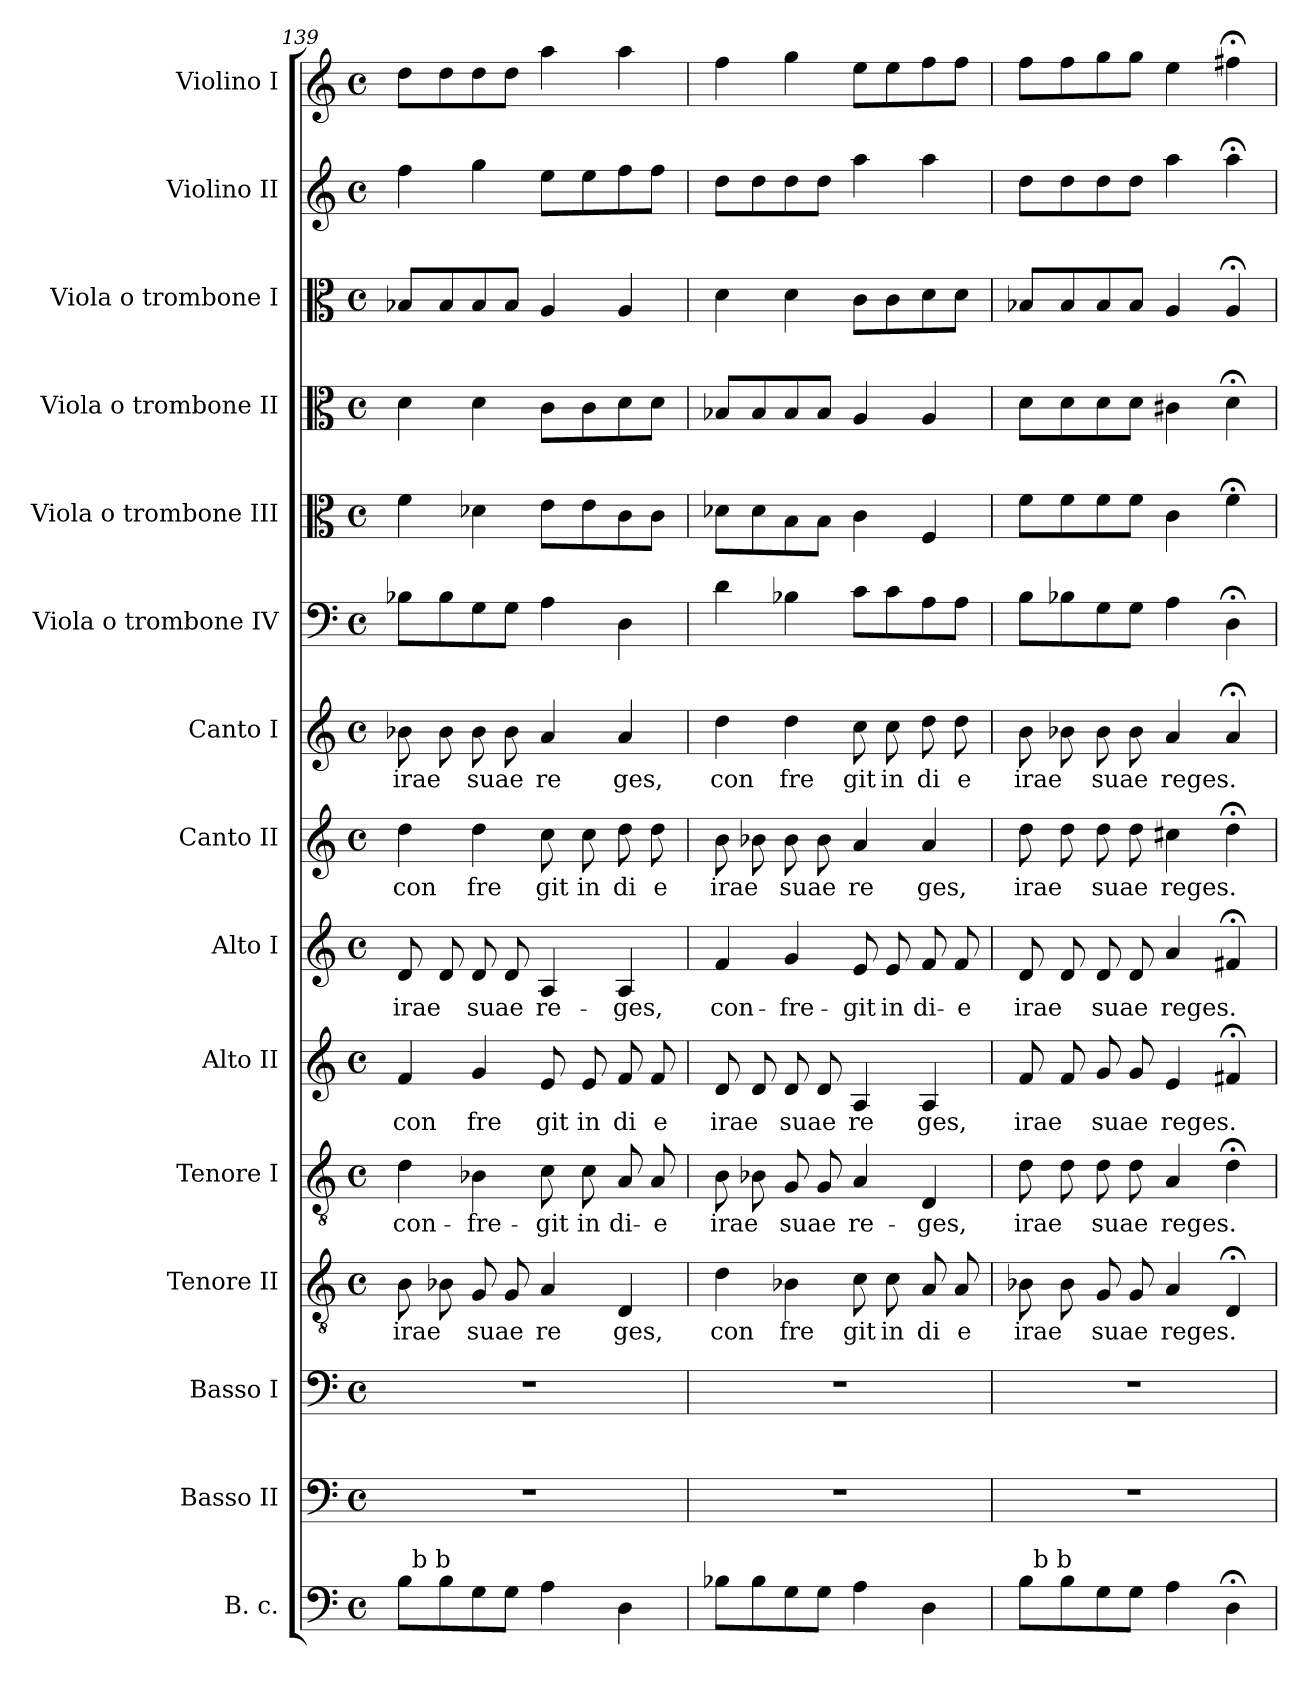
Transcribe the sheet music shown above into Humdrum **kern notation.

**kern	**kern	**kern	**kern	**text	**kern	**text	**kern	**text	**kern	**text	**kern	**text	**kern	**text	**kern	**kern	**kern	**kern	**kern	**kern
*part15	*part14	*part13	*part12	*part12	*part11	*part11	*part10	*part10	*part9	*part9	*part8	*part8	*part7	*part7	*part6	*part5	*part4	*part3	*part2	*part1
*staff15	*staff14	*staff13	*staff12	*staff12	*staff11	*staff11	*staff10	*staff10	*staff9	*staff9	*staff8	*staff8	*staff7	*staff7	*staff6	*staff5	*staff4	*staff3	*staff2	*staff1
*I"B. c.	*I"Basso II	*I"Basso I	*I"Tenore II	*	*I"Tenore I	*	*I"Alto II	*	*I"Alto I	*	*I"Canto II	*	*I"Canto I	*	*I"Viola o trombone IV	*I"Viola o trombone III	*I"Viola o trombone II	*I"Viola o trombone I	*I"Violino II	*I"Violino I
*	*	*	*	*	*	*	*	*	*	*	*	*	*	*	*I'Vla	*I'Vla	*I'Vla	*I'Vla	*I'Vln	*I'Vln
!!LO:PB:g=z
*clefF4	*clefF4	*clefF4	*clefGv2	*	*clefGv2	*	*clefG2	*	*clefG2	*	*clefG2	*	*clefG2	*	*clefF4	*clefC3	*clefC3	*clefC3	*clefG2	*clefG2
*k[]	*k[]	*k[]	*k[]	*	*k[]	*	*k[]	*	*k[]	*	*k[]	*	*k[]	*	*k[]	*k[]	*k[]	*k[]	*k[]	*k[]
*M4/4	*M4/4	*M4/4	*M4/4	*	*M4/4	*	*M4/4	*	*M4/4	*	*M4/4	*	*M4/4	*	*M4/4	*M4/4	*M4/4	*M4/4	*M4/4	*M4/4
*met(c)	*met(c)	*met(c)	*met(c)	*	*met(c)	*	*met(c)	*	*met(c)	*	*met(c)	*	*met(c)	*	*met(c)	*met(c)	*met(c)	*met(c)	*met(c)	*met(c)
=139	=139	=139	=139	=139	=139	=139	=139	=139	=139	=139	=139	=139	=139	=139	=139	=139	=139	=139	=139	=139
!	!	!	!	!LO:LY:b	!	!LO:LY:b	!	!LO:LY:b	!	!LO:LY:b	!	!LO:LY:b	!	!LO:LY:b	!	!	!	!	!	!
*^	*	*	*	*	*	*	*	*	*	*	*	*	*	*	*	*	*	*	*	*
8B\L	32ryy	1r	1r	8B\	irae	4d\	con-	4f/	con	8d/	irae	4dd\	con	8b-X\	irae	8B-X\L	4f\	4d\	8B-X/L	4ff\	8dd\L
!	!LO:TX:a:t=b b	!	!	!	!	!	!	!	!	!	!	!	!	!	!	!	!	!	!	!	!
.	2ryy	.	.	.	.	.	.	.	.	.	.	.	.	.	.	.	.	.	.	.	.
8B\	.	.	.	8B-X\	.	.	.	.	.	8d/	.	.	.	8b-\	.	8B-\	.	.	8B-/	.	8dd\
!	!	!	!	!	!LO:LY:b	!	!LO:LY:b	!	!LO:LY:b	!	!LO:LY:b	!	!LO:LY:b	!	!LO:LY:b	!	!	!	!	!	!
8G\	.	.	.	8G/	suae	4B-X\	-fre-	4g/	fre	8d/	suae	4dd\	fre	8b-\	suae	8G\	4d-X\	4d\	8B-/	4gg\	8dd\
8G\J	.	.	.	8G/	.	.	.	.	.	8d/	.	.	.	8b-\	.	8G\J	.	.	8B-/J	.	8dd\J
!	!	!	!	!	!LO:LY:b	!	!LO:LY:b	!	!LO:LY:b	!	!LO:LY:b	!	!LO:LY:b	!	!LO:LY:b	!	!	!	!	!	!
4A\	.	.	.	4A/	re	8c\	-git	8e/	git	4A/	re-	8cc\	git	4a/	re	4A\	8e\L	8c\L	4A/	8ee\L	4aa\
.	4...ryy	.	.	.	.	.	.	.	.	.	.	.	.	.	.	.	.	.	.	.	.
!	!	!	!	!	!	!	!LO:LY:b	!	!LO:LY:b	!	!	!	!LO:LY:b	!	!	!	!	!	!	!	!
.	.	.	.	.	.	8c\	in	8e/	in	.	.	8cc\	in	.	.	.	8e\	8c\	.	8ee\	.
!	!	!	!	!	!LO:LY:b	!	!LO:LY:b	!	!LO:LY:b	!	!LO:LY:b	!	!LO:LY:b	!	!LO:LY:b	!	!	!	!	!	!
4D\	.	.	.	4D/	ges,	8A/	di-	8f/	di	4A/	-ges,	8dd\	di	4a/	ges,	4D\	8c\	8d\	4A/	8ff\	4aa\
!	!	!	!	!	!	!	!LO:LY:b	!	!LO:LY:b	!	!	!	!LO:LY:b	!	!	!	!	!	!	!	!
.	.	.	.	.	.	8A/	-e	8f/	e	.	.	8dd\	e	.	.	.	8c\J	8d\J	.	8ff\J	.
=140	=140	=140	=140	=140	=140	=140	=140	=140	=140	=140	=140	=140	=140	=140	=140	=140	=140	=140	=140	=140	=140
!	!	!	!	!	!LO:LY:b	!	!LO:LY:b	!	!LO:LY:b	!	!LO:LY:b	!	!LO:LY:b	!	!LO:LY:b	!	!	!	!	!	!
*v	*v	*	*	*	*	*	*	*	*	*	*	*	*	*	*	*	*	*	*	*	*
8B-X\L	1r	1r	4d\	con	8B\	irae	8d/	irae	4f/	con-	8b\	irae	4dd\	con	4d\	8d-X\L	8B-X/L	4d\	8dd\L	4ff\
8B-\	.	.	.	.	8B-X\	.	8d/	.	.	.	8b-X\	.	.	.	.	8d-\	8B-/	.	8dd\	.
!	!	!	!	!LO:LY:b	!	!LO:LY:b	!	!LO:LY:b	!	!LO:LY:b	!	!LO:LY:b	!	!LO:LY:b	!	!	!	!	!	!
8G\	.	.	4B-X\	fre	8G/	suae	8d/	suae	4g/	-fre-	8b-\	suae	4dd\	fre	4B-X\	8B\	8B-/	4d\	8dd\	4gg\
8G\J	.	.	.	.	8G/	.	8d/	.	.	.	8b-\	.	.	.	.	8B\J	8B-/J	.	8dd\J	.
!	!	!	!	!LO:LY:b	!	!LO:LY:b	!	!LO:LY:b	!	!LO:LY:b	!	!LO:LY:b	!	!LO:LY:b	!	!	!	!	!	!
4A\	.	.	8c\	git	4A/	re-	4A/	re	8e/	-git	4a/	re	8cc\	git	8c\L	4c\	4A/	8c\L	4aa\	8ee\L
!	!	!	!	!LO:LY:b	!	!	!	!	!	!LO:LY:b	!	!	!	!LO:LY:b	!	!	!	!	!	!
.	.	.	8c\	in	.	.	.	.	8e/	in	.	.	8cc\	in	8c\	.	.	8c\	.	8ee\
!	!	!	!	!LO:LY:b	!	!LO:LY:b	!	!LO:LY:b	!	!LO:LY:b	!	!LO:LY:b	!	!LO:LY:b	!	!	!	!	!	!
4D\	.	.	8A/	di	4D/	-ges,	4A/	ges,	8f/	di-	4a/	ges,	8dd\	di	8A\	4F/	4A/	8d\	4aa\	8ff\
!	!	!	!	!LO:LY:b	!	!	!	!	!	!LO:LY:b	!	!	!	!LO:LY:b	!	!	!	!	!	!
.	.	.	8A/	e	.	.	.	.	8f/	-e	.	.	8dd\	e	8A\J	.	.	8d\J	.	8ff\J
=141	=141	=141	=141	=141	=141	=141	=141	=141	=141	=141	=141	=141	=141	=141	=141	=141	=141	=141	=141	=141
!	!	!	!	!LO:LY:b	!	!LO:LY:b	!	!LO:LY:b	!	!LO:LY:b	!	!LO:LY:b	!	!LO:LY:b	!	!	!	!	!	!
*^	*	*	*	*	*	*	*	*	*	*	*	*	*	*	*	*	*	*	*	*
8B\L	32ryy	1r	1r	8B-X\	irae	8d\	irae	8f/	irae	8d/	irae	8dd\	irae	8b\	irae	8B\L	8f\L	8d\L	8B-X/L	8dd\L	8ff\L
!	!LO:TX:a:t=b b	!	!	!	!	!	!	!	!	!	!	!	!	!	!	!	!	!	!	!	!
.	2ryy	.	.	.	.	.	.	.	.	.	.	.	.	.	.	.	.	.	.	.	.
8B\	.	.	.	8B-\	.	8d\	.	8f/	.	8d/	.	8dd\	.	8b-X\	.	8B-X\	8f\	8d\	8B-/	8dd\	8ff\
!	!	!	!	!	!LO:LY:b	!	!LO:LY:b	!	!LO:LY:b	!	!LO:LY:b	!	!LO:LY:b	!	!LO:LY:b	!	!	!	!	!	!
8G\	.	.	.	8G/	suae	8d\	suae	8g/	suae	8d/	suae	8dd\	suae	8b-\	suae	8G\	8f\	8d\	8B-/	8dd\	8gg\
8G\J	.	.	.	8G/	.	8d\	.	8g/	.	8d/	.	8dd\	.	8b-\	.	8G\J	8f\J	8d\J	8B-/J	8dd\J	8gg\J
!	!	!	!	!	!LO:LY:b	!	!LO:LY:b	!	!LO:LY:b	!	!LO:LY:b	!	!LO:LY:b	!	!LO:LY:b	!	!	!	!	!	!
4A\	.	.	.	4A/	reges.	4A/	reges.	4e/	reges.	4a/	reges.	4cc#X\	reges.	4a/	reges.	4A\	4c\	4c#X\	4A/	4aa\	4ee\
.	4...ryy	.	.	.	.	.	.	.	.	.	.	.	.	.	.	.	.	.	.	.	.
4D;<\	.	.	.	4D;</	.	4d;<\	.	4f#X;</	.	4f#X;</	.	4dd;<\	.	4a;</	.	4D;<\	4f;<\	4d;<\	4A;</	4aa;<\	4ff#X;<\
*v	*v	*	*	*	*	*	*	*	*	*	*	*	*	*	*	*	*	*	*	*	*
=	=	=	=	=	=	=	=	=	=	=	=	=	=	=	=	=	=	=	=	=
*-	*-	*-	*-	*-	*-	*-	*-	*-	*-	*-	*-	*-	*-	*-	*-	*-	*-	*-	*-	*-
